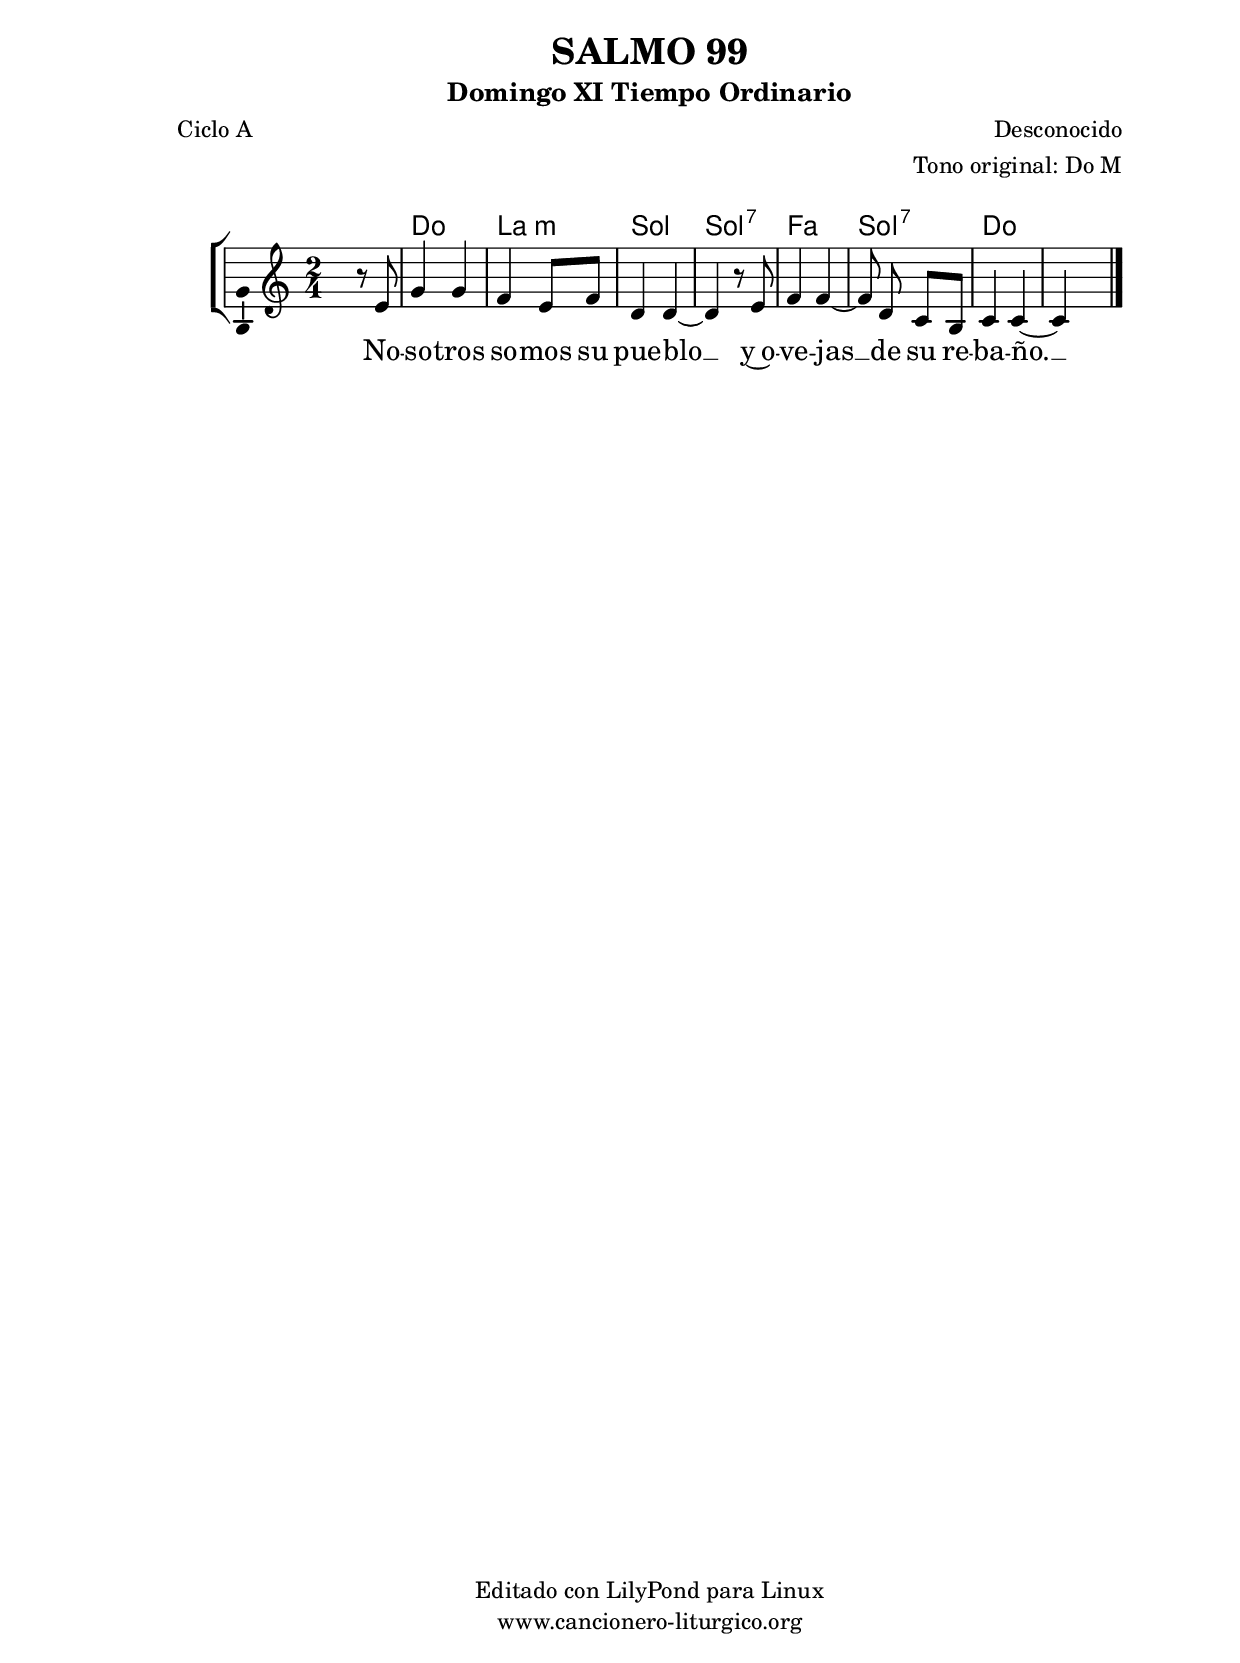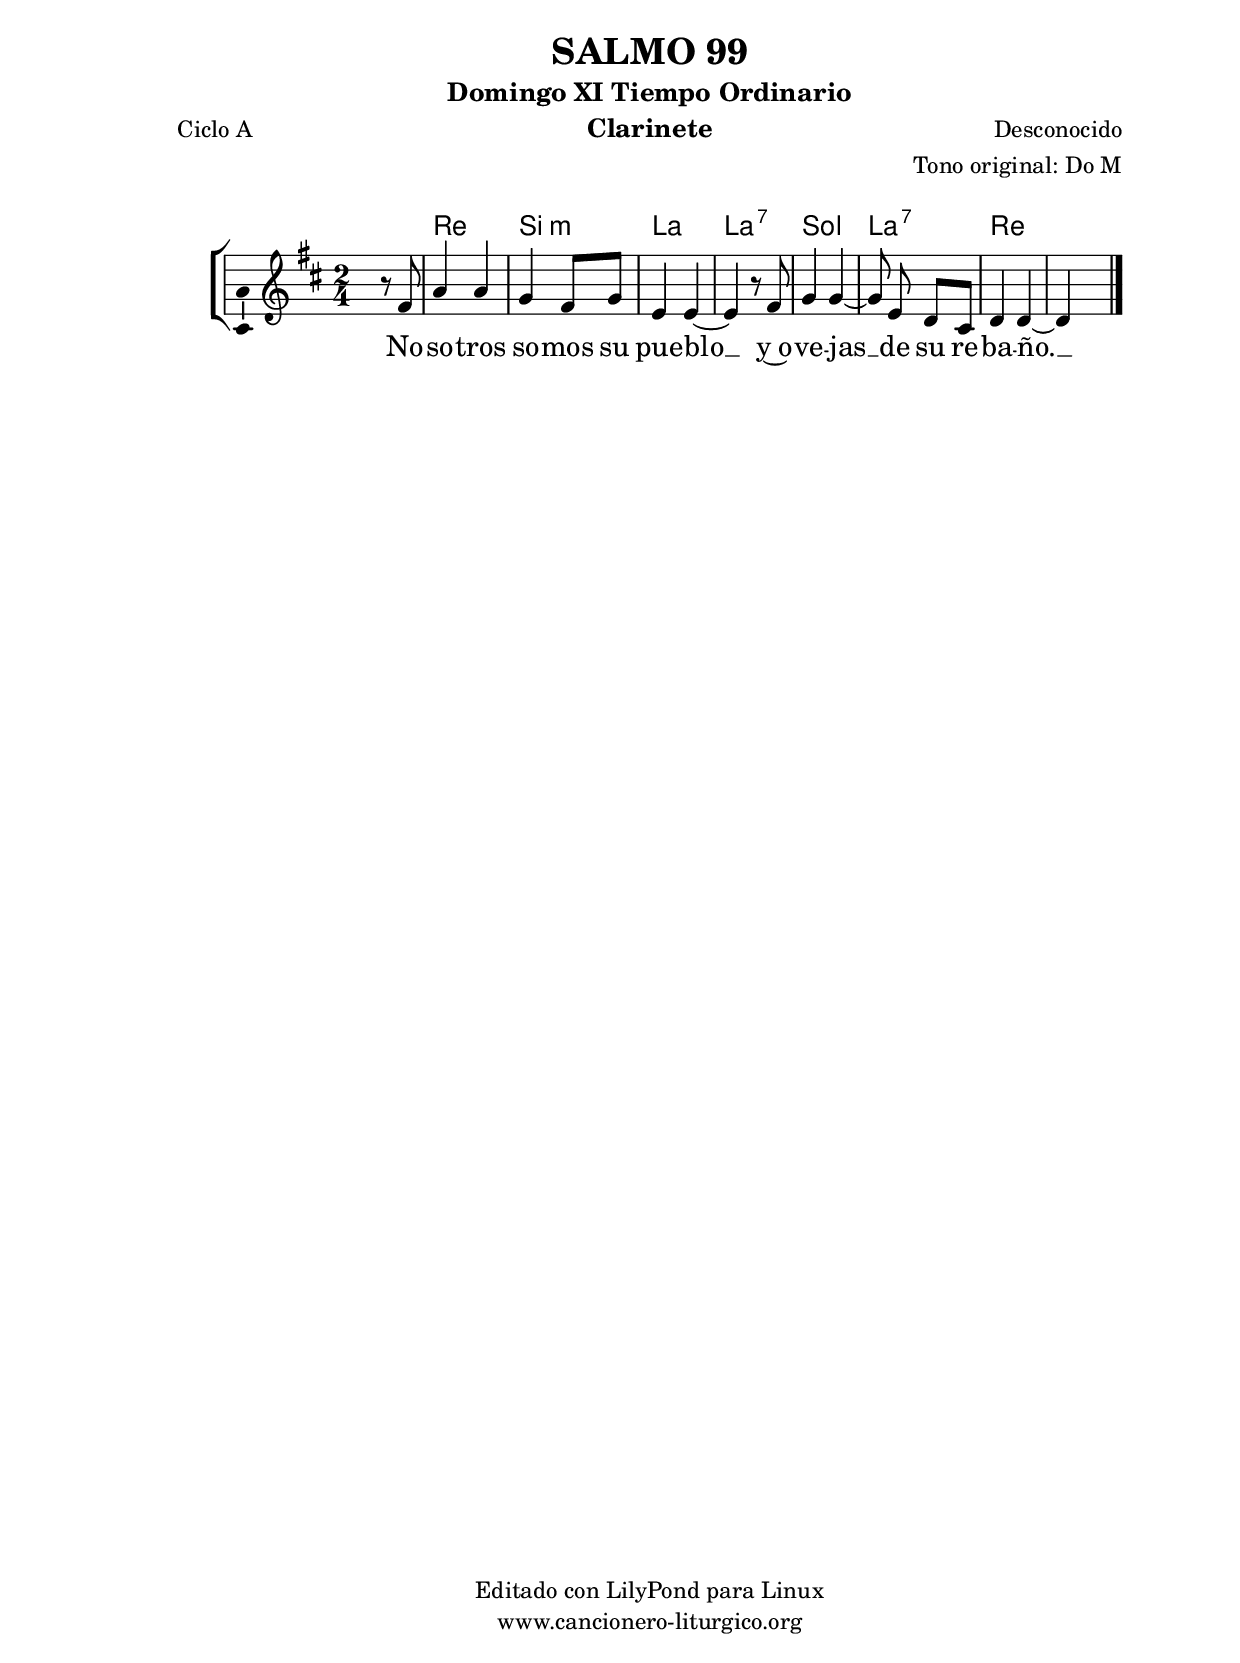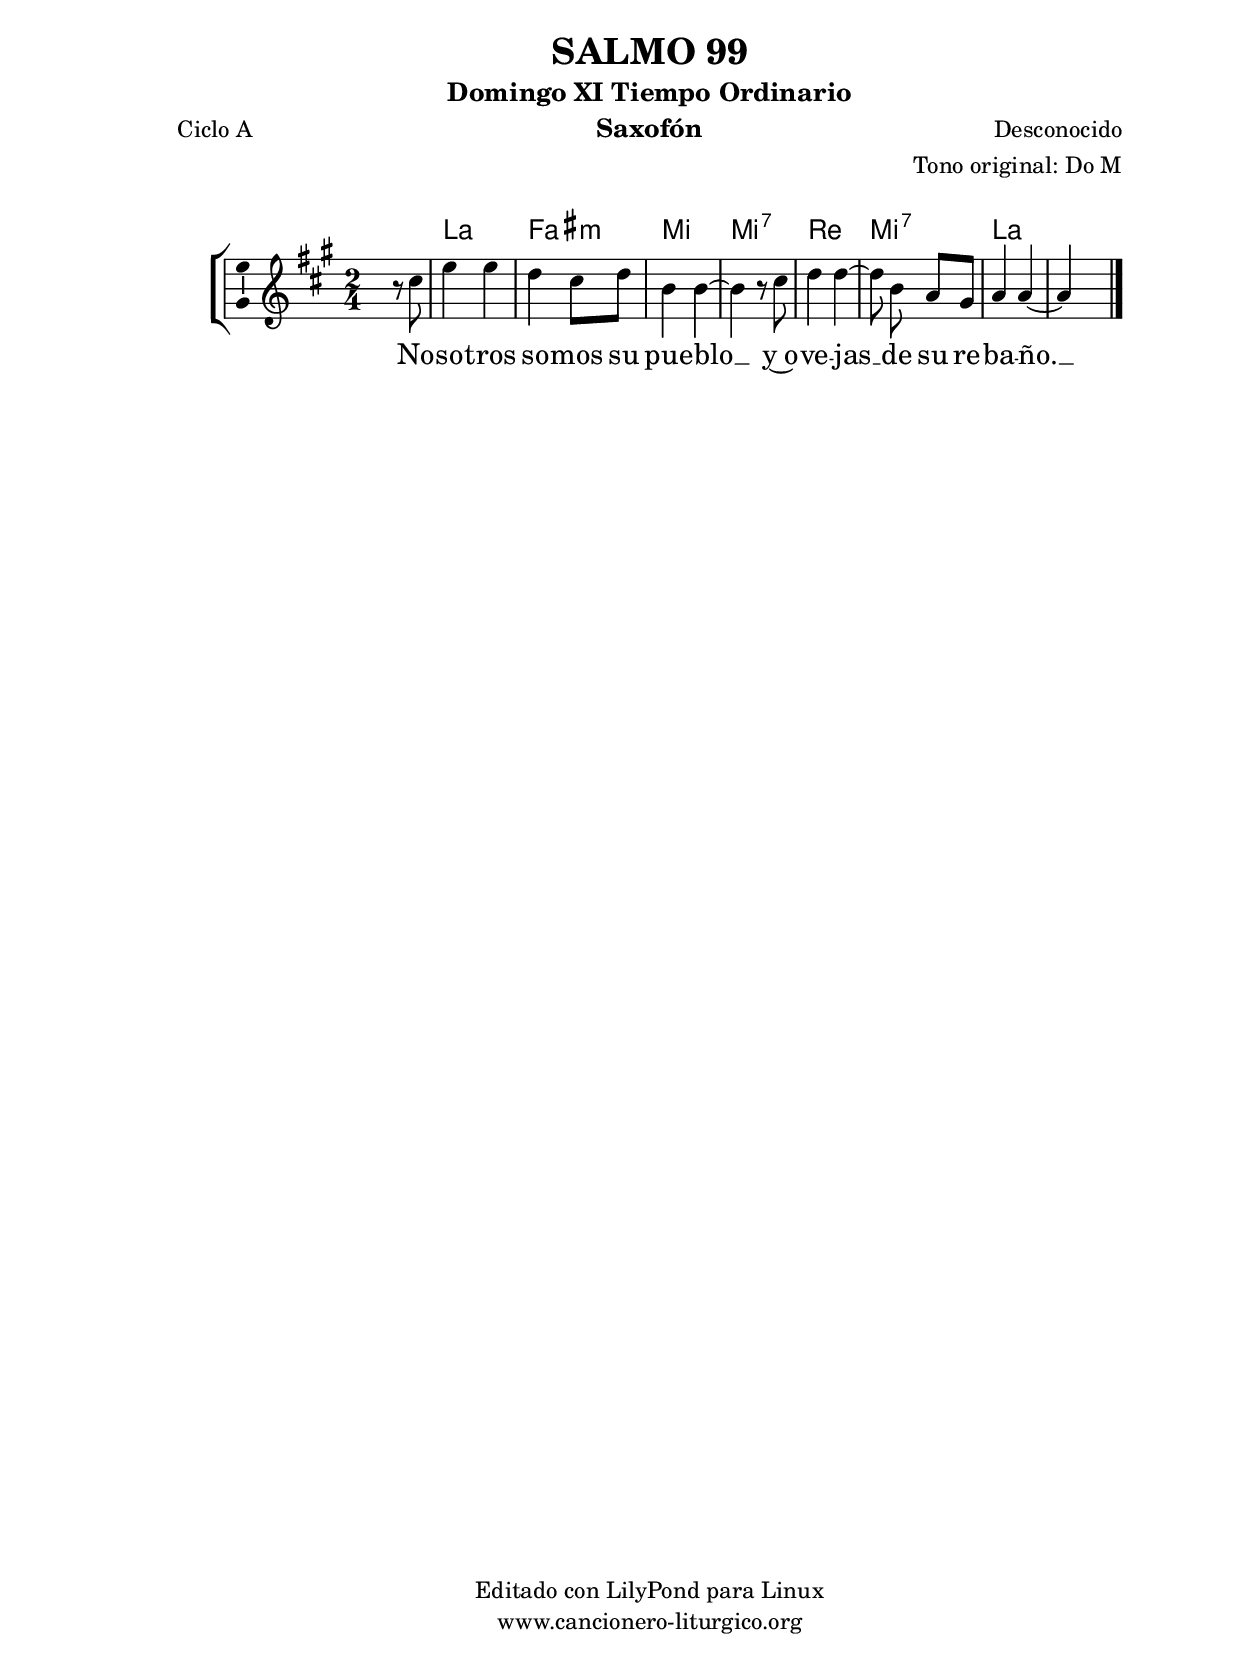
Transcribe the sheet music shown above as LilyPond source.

%
%para convertir .midi en .wav:
%timidity filename.midi -Ow -o finename.wav
%
%
%Para convertir de .wav a .mp3:
%lame -h -m j filename.wav
%
%
%para escuchar el midi:
%timidity nombrefichero.midi
%


%versión de lilypond para la que se ha escrito esta partitura:
\version "2.16.0"

	%Tamaño papel
	#(set-default-paper-size "a4")
	%Tamaño partitura
	#(set-global-staff-size 20)
	%No responde al pulsar sobre una nota
	#(ly:set-option 'point-and-click #f)

%parámetros del encabezamiento:
\header {
	title = "SALMO 99"
	subtitle = "Domingo XI Tiempo Ordinario"
	composer = "Desconocido"
	poet = "Ciclo A"
	meter = ""
	arranger = "Tono original: Do M"
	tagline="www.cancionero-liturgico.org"
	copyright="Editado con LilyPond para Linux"
	}

%parámetros asociados al papel:
\paper  {
	oddHeaderMarkup = \markup {\fill-line { \on-the-fly #not-first-page \fromproperty #'header:title \on-the-fly #not-first-page \fromproperty #'header:composer }}
	evenHeaderMarkup = \markup {\fill-line { \fromproperty #'header:composer \fromproperty #'header:title }}
	#(set-paper-size "a4")
	print-page-number = ##f
	first-page-number = 1
	print-first-page-number = ##f
%	head-separation = 3.0 \cm
	top-margin = 2.0 \cm
	bottom-margin = 0.5\cm
%%%	bottom-margin = -1.0\cm
	left-margin = 3.0 \cm
	line-width = 16.0 \cm 
	indent = 8\mm
	interscoreline = 2.\mm
	between-system-space = 15\mm
%	para que las partituras no llenen la hoja:
	ragged-bottom = ##t
%	idem para la última hoja:
	ragged-last-bottom = ##f
%	para que las partituras llenen el ancho del papel:
	ragged-last = ##f
	after-title-space = 2.5 \cm
%page-count=1
%system-count=8

	%Flexible Vertical Spacing
%	markup-markup-spacing =
%	#'((basic-distance . 15) (minimum-distance . 15) (padding . 3))
	markup-system-spacing =
	#'((basic-distance . 15) (minimum-distance . 15) (padding . 3))
	system-system-spacing =
	#'((basic-distance . 15) (minimum-distance . 15) (padding . 3))
	score-system-spacing =
	#'((basic-distance . 15) (minimum-distance . 15) (padding . 5))
%	top-system-spacing = % header
%	#'((basic-distance . 8) (minimum-distance . 0) (padding . 3))
%	top-markup-spacing =
%	#'((basic-distance . 20) (minimum-distance . 20) (padding . 3))
	last-bottom-spacing = % footer
	#'((basic-distance . 5) (minimum-distance . 5) (padding . 3))
%	score-markup-spacing =
%	#'((basic-distance . 16) (minimum-distance . 13) (padding . 3))

	}


%parámetros que afectan a toda la partitura:
global =  {
	%clave de sol (G):
	\clef G
	%armadura:
%	\transpose f a
	\key c \major
	\tempo 4=120
	\set Score.tempoHideNote = ##t
	}


acordes = {
	\italianChords
	\chordmode {
%	\transpose f a
{

s2
c2 a:m g g:7 f g:7 c c

	}
	}
}

melodia = 
%	\transpose f a
{
	\relative c'{
	\time 2/4

s4 r8 e8
g4 g
f4 e8 f
d4 d~
d4 r8 e8
f4 f~
f8 \noBeam d c b
c4 c~
c4 s4

	\bar "|."
	}
	}


texto = \lyricmode {
No -- so -- tros so -- mos su pue -- blo __
y~o -- ve -- jas __ de su re -- ba -- ño. __
	}


acordesStaff = \context ChordNames = acordesStaff <<
	\set chordChanges = ##t
	\acordes
	>>


vozStaff = \context Voice = vozStaff
\with {\consists "Ambitus_engraver"}
<<
%	\set Staff.instrumentName = ""
%	\set Staff.shortInstrumentName = ""
%	\set Staff.midiInstrument = #"clarinet"
%	\set Staff.midiInstrument = #"cello"
%	\set Staff.midiInstrument = #"flute"
	\set Staff.midiInstrument = #"electric guitar (jazz)"
%	\set Staff.midiInstrument = #"english horn"
%	\set Staff.midiInstrument = #"violin"
%	\set Staff.midiInstrument = #"glockenspiel"
	\set Staff.midiMinimumVolume = #0.7
	\set Staff.midiMaximumVolume = #0.9
	\global
	\melodia
	>>


textoStaff = \context Lyrics = textoStaff <<
	\lyricsto vozStaff \texto
	>>

\book {
	\score {
		\context ChoirStaff {
			\override StaffGroup.SystemStartBracket #'collapse-height = #1
			\override Score.SystemStartBar #'collapse-height = #1
			<<
			\acordesStaff
			\vozStaff
			\textoStaff
			>>
			}
		\layout {
	    		\context {
				\Lyrics
				\override LyricText #'font-size = #2
				}
	   		 \context {
				\Score
				%fontSize = #3
				\override StaffSymbol #'staff-space = #(magstep +3)
				%\override Beam #'thickness = #0.55
				%\override SpacingSpanner #'spacing-increment = #1.0
				%\override Slur #'height-limit = #1.5
				}
			}
		}
	\score {
		\unfoldRepeats
		\context ChoirStaff {
			<<
			\acordesStaff
			\vozStaff
			>>
			}
		\midi {
	  		\context {
	  			\Score
				tempoWholesPerMinute = #(ly:make-moment 70 4)
				}
			}
		}
	}

%Partitura para clarinete
#(define output-suffix "C")
\book {
	\header{
		instrument = "Clarinete"
		}
	\score {
		\context ChoirStaff {
			\override StaffGroup.SystemStartBracket #'collapse-height = #1
			\override Score.SystemStartBar #'collapse-height = #1
\transpose c d
			<<
			\acordesStaff
			\vozStaff
			\textoStaff
			>>
			}
		\layout {
	    		\context {
				\Lyrics
				\override LyricText #'font-size = #2
				}
	   		 \context {
				\Score
				%fontSize = #3
				\override StaffSymbol #'staff-space = #(magstep +3)
				%\override Beam #'thickness = #0.55
				%\override SpacingSpanner #'spacing-increment = #1.0
				%\override Slur #'height-limit = #1.5
				}
			}
		}
	}

%Partitura para saxofón
#(define output-suffix "S")
\book {
	\header{
		instrument = "Saxofón"
		}
	\score {
		\context ChoirStaff {
			\override StaffGroup.SystemStartBracket #'collapse-height = #1
			\override Score.SystemStartBar #'collapse-height = #1
\transpose c a
			<<
			\acordesStaff
			\vozStaff
			\textoStaff
			>>
			}
		\layout {
	    		\context {
				\Lyrics
				\override LyricText #'font-size = #2
				}
	   		 \context {
				\Score
				%fontSize = #3
				\override StaffSymbol #'staff-space = #(magstep +3)
				%\override Beam #'thickness = #0.55
				%\override SpacingSpanner #'spacing-increment = #1.0
				%\override Slur #'height-limit = #1.5
				}
			}
		}
	}

